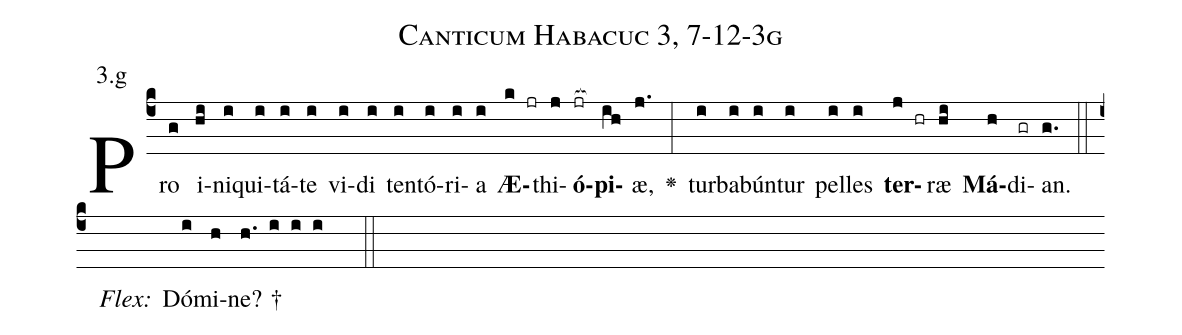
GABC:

name: Canticum Habacuc 3, 7-12-3g;
annotation: 3.g;
%%
(c4)Pro(g) i(hi)ni(i)qui(i)tá(i)te(i) vi(i)di(i) ten(i)tó(i)ri(i)a(i) <b>Æ</b>(k jr)thi(j)<b>ó</b>(jr[ocb:1{])<b>pi</b>(ih[ocb:0}])æ,(j.) <v>\greheightstar</v>(:) tur(i)ba(i)bún(i)tur(i) pel(i)les(i) <b>ter</b>(j hr)ræ(hi) <b>Má</b>(h)di(gr)an.(g.) (::)
<i>Flex:</i>()  Dó(i)mi(h)ne? †(h. i i i  ::)

%E(i) u(i) o(j) u(hi) a(h) e.(g.) (::)
